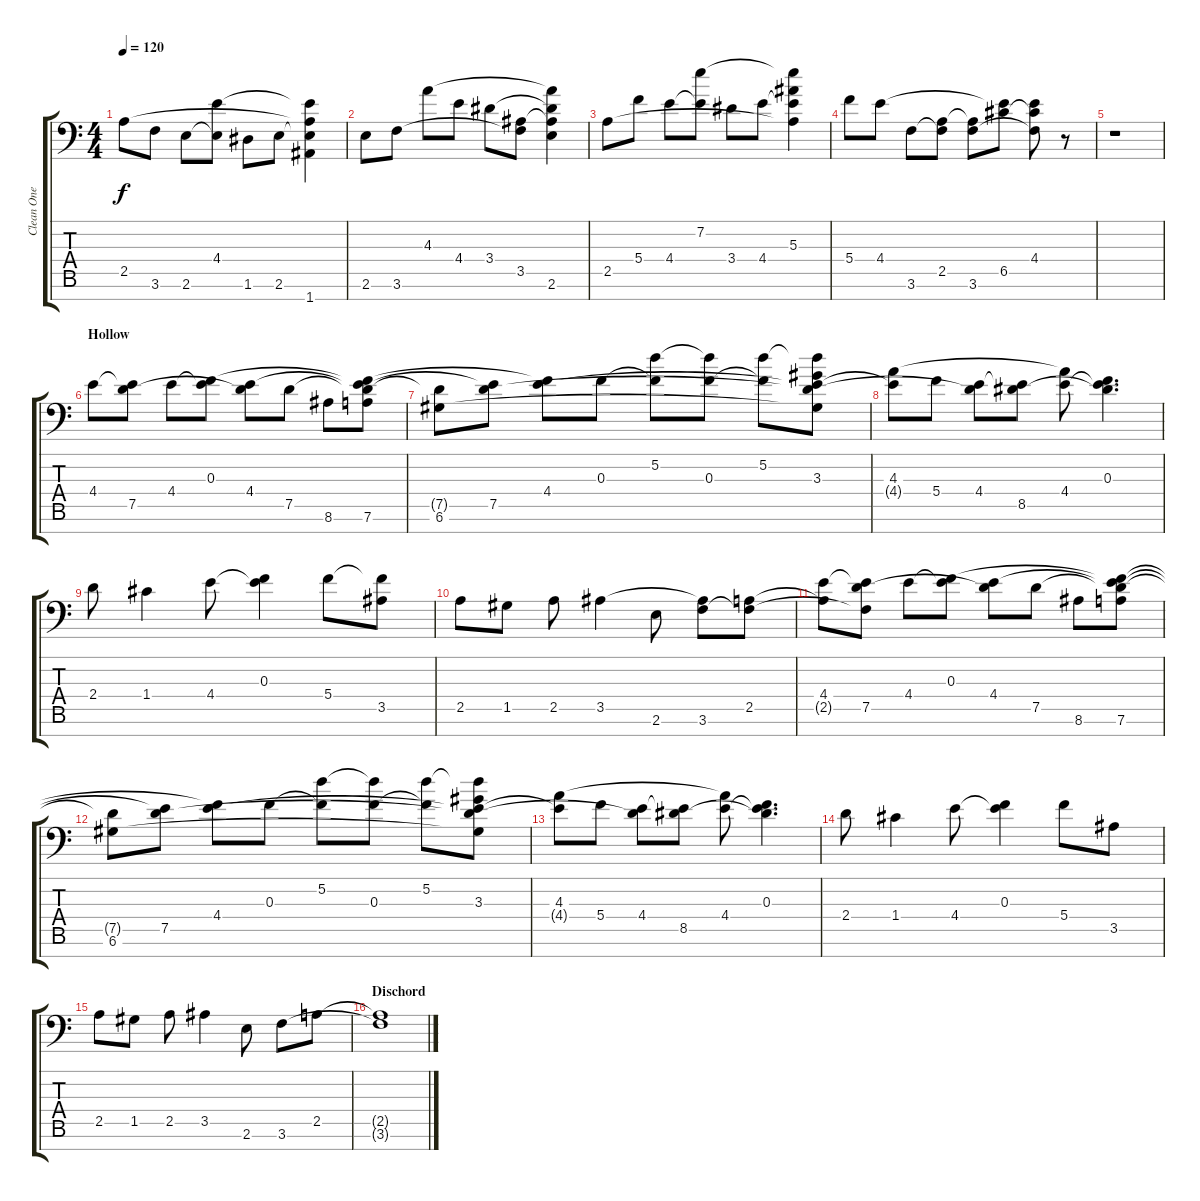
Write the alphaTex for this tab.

\track ("Clean One" "Clean One") {instrument acousticguitarnylon}
\staff {score tabs}
\tuning (D4 A3 F3 C3 G2 D2 A1) {hide}
\ts (4 4)
\tempo 120
\clef f4
\ks c
2.5.8{dy f} 3.6.8 2.6.8 (4.4 2.6{t}).8 1.6.8 2.6.8 (4.4{t} 2.5{t} 2.6{t} 1.7).4 |
2.6.8 3.6.8 4.3.8 4.4.8 3.4.8 (3.5 3.6{t}).8 (4.3{t} 3.4{t} 3.5{t} 2.6).4 |
2.5.8 5.4.8 4.4.8 (7.2 4.4{t}).8 3.4.8 4.4.8 (7.2{t} 5.3 4.4{t} 2.5{t}).4 |
5.4.8 4.4.8 3.6.8 (2.5 3.6{t}).8 (2.5{t} 3.6).8 (4.4{t} 6.5).8 (4.4 6.5{t} 3.6{t}).8 r.8 |
r.1 |
\section ("" "Hollow")
4.4.8 (4.4{t} 7.5).8 4.4.8 (0.3 4.4{t}).8 (4.4 7.5{t}).8 7.5.8 8.6.8 (0.3{t} 4.4{t} 7.5{t} 7.6).8 |
(7.5{t} 6.6).8 (4.4{t} 7.5).8 (0.3{t} 4.4).8 0.3.8 (5.2 0.3{t}).8 (5.2{t} 0.3).8 (5.2 0.3{t}).8 (5.2{t} 3.3 4.4{t} 7.5{t} 6.6{t}).8 |
(4.3 4.4{t}).8 5.4.8 (4.4 7.5{t}).8 (4.4{t} 8.5).8 (4.3{t} 4.4).8 (0.3 4.4{t} 8.5{t}).4{d} |
2.4.8 1.4.4 4.4.8 (0.3 4.4{t}).4 5.4.8 (5.4{t} 3.5).8 |
2.5.8 1.5.8 2.5.8 3.5.4 2.6.8 (3.5{t} 3.6).8 (2.5 3.6{t}).8 |
(4.4 2.5{t}).8 (4.4{t} 7.5 3.6{t}).8 4.4.8 (0.3 4.4{t}).8 (4.4 7.5{t}).8 7.5.8 8.6.8 (0.3{t} 4.4{t} 7.5{t} 7.6).8 |
(7.5{t} 6.6).8 (4.4{t} 7.5).8 (0.3{t} 4.4).8 0.3.8 (5.2 0.3{t}).8 (5.2{t} 0.3).8 (5.2 0.3{t}).8 (5.2{t} 3.3 4.4{t} 7.5{t} 6.6{t}).8 |
(4.3 4.4{t}).8 5.4.8 (4.4 7.5{t}).8 (4.4{t} 8.5).8 (4.3{t} 4.4).8 (0.3 4.4{t} 8.5{t}).4{d} |
2.4.8 1.4.4 4.4.8 (0.3 4.4{t}).4 5.4.8 3.5.8 |
2.5.8 1.5.8 2.5.8 3.5.4 2.6.8 3.6.8 2.5.8 |
\section ("" "Dischord")
(2.5{t} 3.6{t}).1
